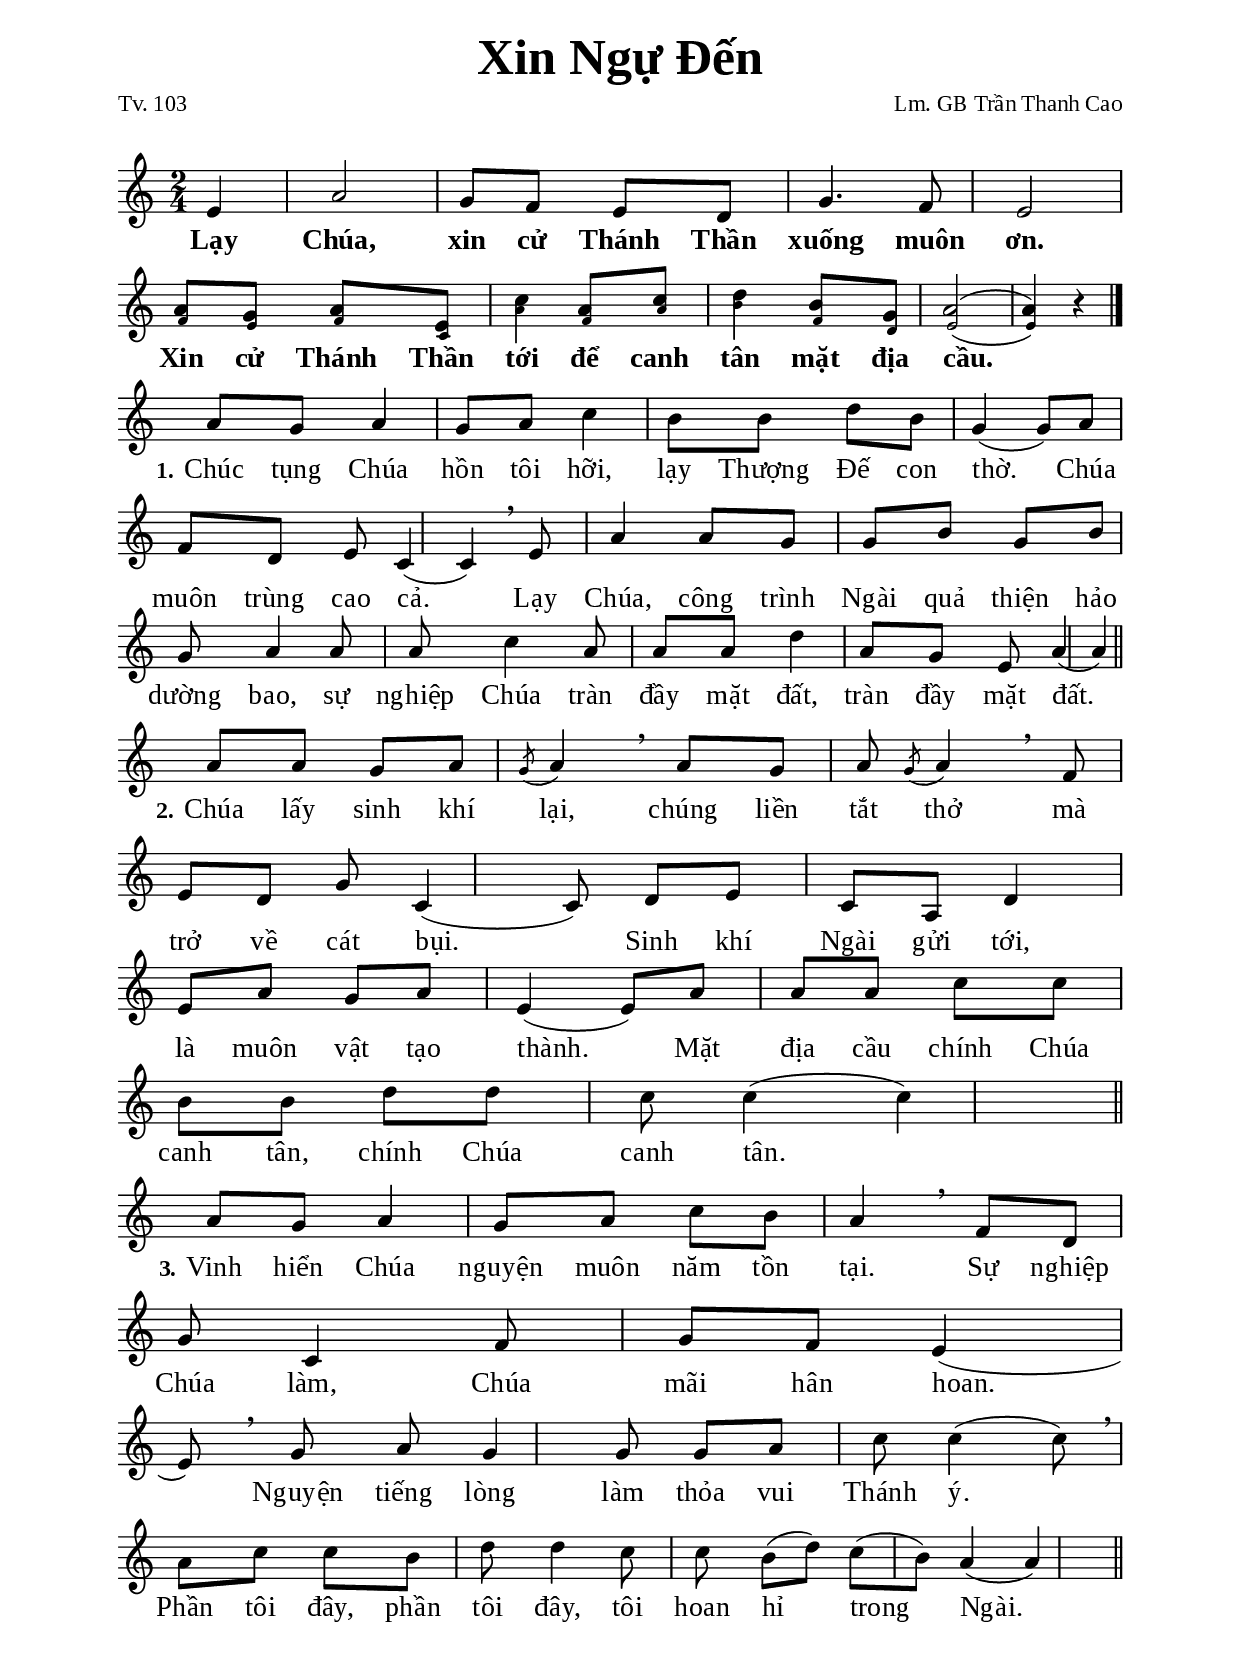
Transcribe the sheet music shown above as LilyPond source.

% Cài đặt chung
\version "2.22.1"
\include "english.ly"

\header {
  title = \markup { \fontsize #3 "Xin Ngự Đến" }
  poet = "Tv. 103"
  composer = "Lm. GB Trần Thanh Cao"
  arranger = " "
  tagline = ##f
}

% Nhạc điệp khúc
nhacDiepKhucSop = \relative c' {
  \partial 4 e4 |
  a2 |
  g8 f e d |
  g4. f8 |
  e2 |
  a8 g a e |
  c'4 a8 c |
  d4 b8 g | a2 ^( |
  a4) r \bar "|."
}

nhacDiepKhucBas = \relative c' {
  \skip 4
  \skip 2
  \skip 2
  \skip 2
  \skip 2
  f8 e f c |
  a'4 f8 a |
  b4 f8 d |
  e2 _( |
  e4) r
}

% Nhạc phiên khúc
nhacPhienKhucMot = \relative c'' {
  a8 g a4 g8 a c4
  b8 b d b g4 (g8)
  a f d e c4 (c) \breathe
  e8 a4 a8 g g b g b g a4 a8 a c4 a8 a a d4
  a8 g e a4 (a) \bar "||"
}

nhacPhienKhucHai = \relative c'' {
  a8 a g a \acciaccatura g8 a4 \breathe
  a8 g a \acciaccatura g8 a4 \breathe
  f8 e d g c,4 (c8) d e c a d4
  e8 a g a e4 (e8)
  a a a c c b b d d c c4 (c) \bar "||"
}

nhacPhienKhucBa = \relative c'' {
  a8 g a4 g8 a c b a4 \breathe
  f8 d g c,4 f8 g f e4 (e8) \breathe
  g a g4 g8 g a c c4 (c8) \breathe
  a c c b d d4 c8 c b ([d]) c ([b]) a4 (a) \bar "||"
}

% Lời điệp khúc
loiDiepKhuc = \lyricmode {
  Lạy Chúa, xin cử Thánh Thần xuống muôn ơn.
  Xin cử Thánh Thần tới để canh tân mặt địa cầu.
}

% Lời phiên khúc
loiPhienKhucMot = \lyricmode {
  \set stanza = #"1."
  Chúc tụng Chúa hồn tôi hỡi,
  lạy Thượng Đế con thờ.
  Chúa muôn trùng cao cả.
  Lạy Chúa, công trình Ngài quả thiện hảo dường bao,
  sự nghiệp Chúa tràn đầy mặt đất, tràn đầy mặt đất.
}

loiPhienKhucHai = \lyricmode {
  \set stanza = #"2."
  Chúa lấy sinh khí lại, chúng liền tắt thở mà trở về cát bụi.
  Sinh khí Ngài gửi tới, là muôn vật tạo thành.
  Mặt địa cầu chính Chúa canh tân,
  chính Chúa canh tân.
}

loiPhienKhucBa = \lyricmode {
  \set stanza = #"3."
  Vinh hiển Chúa nguyện muôn năm tồn tại.
  Sự nghiệp Chúa làm, Chúa mãi hân hoan.
  Nguyện tiếng lòng làm thỏa vui Thánh ý.
  Phần tôi đây, phần tôi đây, tôi hoan hỉ trong Ngài.
}


% Dàn trang
\paper {
  #(set-paper-size "a4")
  top-margin = 15\mm
  bottom-margin = 10\mm
  left-margin = 20\mm
  right-margin = 20\mm
  indent = #0
  #(define fonts
    (make-pango-font-tree
      "Liberation Serif"
      "Liberation Serif"
      "Liberation Serif"
      (/ 20 20)))
  page-count = #1
  system-system-spacing = #'((basic-distance . 12.5))
  score-system-spacing = #'((basic-distance . 12.5))
}

% Thiết lập tông và nhịp
TongNhip = { \key c \major \time 2/4 }

% Đổi kích thước nốt cho bè phụ
notBePhu =
#(define-music-function (font-size music) (number? ly:music?)
   (for-some-music
     (lambda (m)
       (if (music-is-of-type? m 'rhythmic-event)
           (begin
             (set! (ly:music-property m 'tweaks)
                   (cons `(font-size . ,font-size)
                         (ly:music-property m 'tweaks)))
             #t)
           #f))
     music)
   music)

\score {
  \new ChoirStaff <<
    \new Staff = diepKhuc \with {
        \consists "Merge_rests_engraver"
        %\magnifyStaff #(magstep +1)
        printPartCombineTexts = ##f
      }
      <<
      \new Voice \TongNhip \partCombine 
        \nhacDiepKhucSop
        \notBePhu -3 { \nhacDiepKhucBas }
      \new NullVoice = nhacThamChieu \nhacDiepKhucSop
      \new Lyrics \lyricsto nhacThamChieu \loiDiepKhuc
      >>
  >>
  \layout {
    \override Lyrics.LyricText.font-series = #'bold
    \override Lyrics.LyricText.font-size = #+2
    \override Lyrics.LyricSpace.minimum-distance = #3
    \override Score.BarNumber.break-visibility = ##(#f #f #f)
    \override Score.SpacingSpanner.uniform-stretching = ##t
  }
}

\score {
  \new ChoirStaff <<
    \new Staff = phienKhuc \with {
        %\magnifyStaff #(magstep +1)
      }
      <<
      \new Voice = beSop {
        \key c \major \time 2/4 \nhacPhienKhucMot
      }
    >>
    \new Lyrics \lyricsto beSop \loiPhienKhucMot
  >>
  \layout {
    \override Staff.TimeSignature.transparent = ##t
    \override Lyrics.LyricText.font-size = #+2
    \override Lyrics.LyricSpace.minimum-distance = #2.5
    \override Score.BarNumber.break-visibility = ##(#f #f #f)
    \override Score.SpacingSpanner.uniform-stretching = ##t
    \set Score.barAlways = ##t
    \set Score.defaultBarType = ""
  } 
}

\score {
  \new ChoirStaff <<
    \new Staff = phienKhuc \with {
        %\magnifyStaff #(magstep +1)
      }
      <<
      \new Voice = beSop {
        \key c \major \time 2/4 \nhacPhienKhucHai
      }
    >>
    \new Lyrics \lyricsto beSop \loiPhienKhucHai
  >>
  \layout {
    \override Staff.TimeSignature.transparent = ##t
    \override Lyrics.LyricText.font-size = #+2
    \override Lyrics.LyricSpace.minimum-distance = #3.5
    \override Score.BarNumber.break-visibility = ##(#f #f #f)
    \override Score.SpacingSpanner.uniform-stretching = ##t
    \set Score.barAlways = ##t
    \set Score.defaultBarType = ""
  } 
}

\score {
  \new ChoirStaff <<
    \new Staff = phienKhuc \with {
        %\magnifyStaff #(magstep +1)
      }
      <<
      \new Voice = beSop {
        \key c \major \time 2/4 \nhacPhienKhucBa
      }
    >>
    \new Lyrics \lyricsto beSop \loiPhienKhucBa
  >>
  \layout {
    \override Staff.TimeSignature.transparent = ##t
    \override Lyrics.LyricText.font-size = #+2
    \override Lyrics.LyricSpace.minimum-distance = #3
    \override Score.BarNumber.break-visibility = ##(#f #f #f)
    \override Score.SpacingSpanner.uniform-stretching = ##t
    \set Score.barAlways = ##t
    \set Score.defaultBarType = ""
  } 
}
